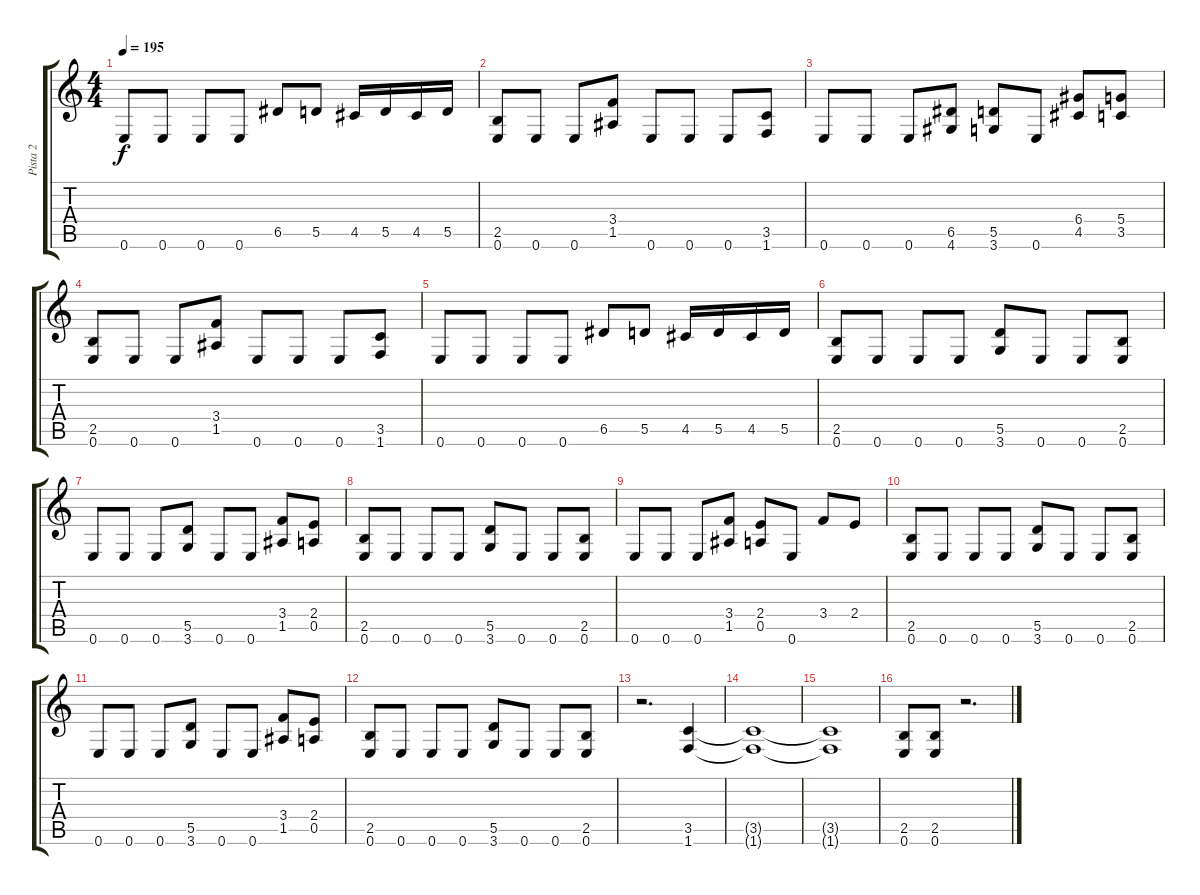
\track ("Pista 2" "Pista 2") {instrument distortionguitar}
\staff {score tabs}
\tuning (E4 B3 G3 D3 A2 E2) {hide}
\ts (4 4)
\tempo 195
\clef g2
\ks c
0.6.8{dy f} 0.6.8 0.6.8 0.6.8 6.5.8 5.5.8 4.5.16 5.5.16 4.5.16 5.5.16 |
(2.5 0.6).8 0.6.8 0.6.8 (3.4 1.5).8 0.6.8 0.6.8 0.6.8 (3.5 1.6).8 |
0.6.8 0.6.8 0.6.8 (6.5 4.6).8 (5.5 3.6).8 0.6.8 (6.4 4.5).8 (5.4 3.5).8 |
(2.5 0.6).8 0.6.8 0.6.8 (3.4 1.5).8 0.6.8 0.6.8 0.6.8 (3.5 1.6).8 |
0.6.8 0.6.8 0.6.8 0.6.8 6.5.8 5.5.8 4.5.16 5.5.16 4.5.16 5.5.16 |
(2.5 0.6).8 0.6.8 0.6.8 0.6.8 (5.5 3.6).8 0.6.8 0.6.8 (2.5 0.6).8 |
0.6.8 0.6.8 0.6.8 (5.5 3.6).8 0.6.8 0.6.8 (3.4 1.5).8 (2.4 0.5).8 |
(2.5 0.6).8 0.6.8 0.6.8 0.6.8 (5.5 3.6).8 0.6.8 0.6.8 (2.5 0.6).8 |
0.6.8 0.6.8 0.6.8 (3.4 1.5).8 (2.4 0.5).8 0.6.8 3.4.8 2.4.8 |
(2.5 0.6).8 0.6.8 0.6.8 0.6.8 (5.5 3.6).8 0.6.8 0.6.8 (2.5 0.6).8 |
0.6.8 0.6.8 0.6.8 (5.5 3.6).8 0.6.8 0.6.8 (3.4 1.5).8 (2.4 0.5).8 |
(2.5 0.6).8 0.6.8 0.6.8 0.6.8 (5.5 3.6).8 0.6.8 0.6.8 (2.5 0.6).8 |
r.2{d} (3.5 1.6).4 |
(3.5{t} 1.6{t}).1 |
(3.5{t} 1.6{t}).1 |
(2.5 0.6).8 (2.5 0.6).8 r.2{d}
